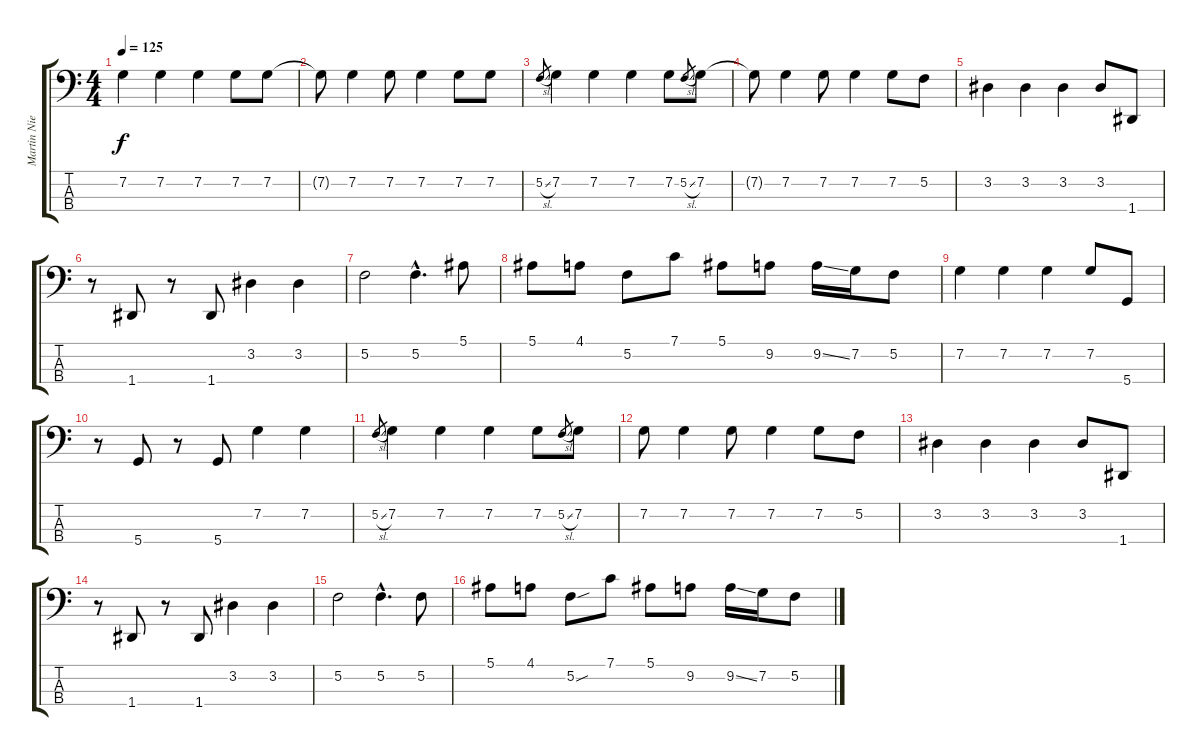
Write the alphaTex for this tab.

\track ("Martin Nielsen - Bass" "Martin Nie") {instrument electricbassfinger}
\staff {score tabs}
\tuning (F2 C2 G1 D1) {hide}
\ts (4 4)
\tempo 125
\clef f4
\ks c
7.2.4{dy f} 7.2.4 7.2.4 7.2.8 7.2.8 |
7.2{t}.8 7.2.4 7.2.8 7.2.4 7.2.8 7.2.8 |
5.2{sl}.8{gr} 7.2.4 7.2.4 7.2.4 7.2.8 5.2{sl}.8{gr} 7.2.8 |
7.2{t}.8 7.2.4 7.2.8 7.2.4 7.2.8 5.2.8 |
3.2.4 3.2.4 3.2.4 3.2.8 1.4.8 |
r.8 1.4.8 r.8 1.4.8 3.2.4 3.2.4 |
5.2.2 5.2{hac}.4{d} 5.1.8 |
5.1.8 4.1.8 5.2.8 7.1.8 5.1.8 9.2.8 9.2{ss}.16 7.2.16 5.2.8 |
7.2.4 7.2.4 7.2.4 7.2.8 5.4.8 |
r.8 5.4.8 r.8 5.4.8 7.2.4 7.2.4 |
5.2{sl}.8{gr} 7.2.4 7.2.4 7.2.4 7.2.8 5.2{sl}.8{gr} 7.2.8 |
7.2.8 7.2.4 7.2.8 7.2.4 7.2.8 5.2.8 |
3.2.4 3.2.4 3.2.4 3.2.8 1.4.8 |
r.8 1.4.8 r.8 1.4.8 3.2.4 3.2.4 |
5.2.2 5.2{hac}.4{d} 5.2.8 |
5.1.8 4.1.8 5.2{sou}.8 7.1.8 5.1.8 9.2.8 9.2{ss}.16 7.2.16 5.2.8
